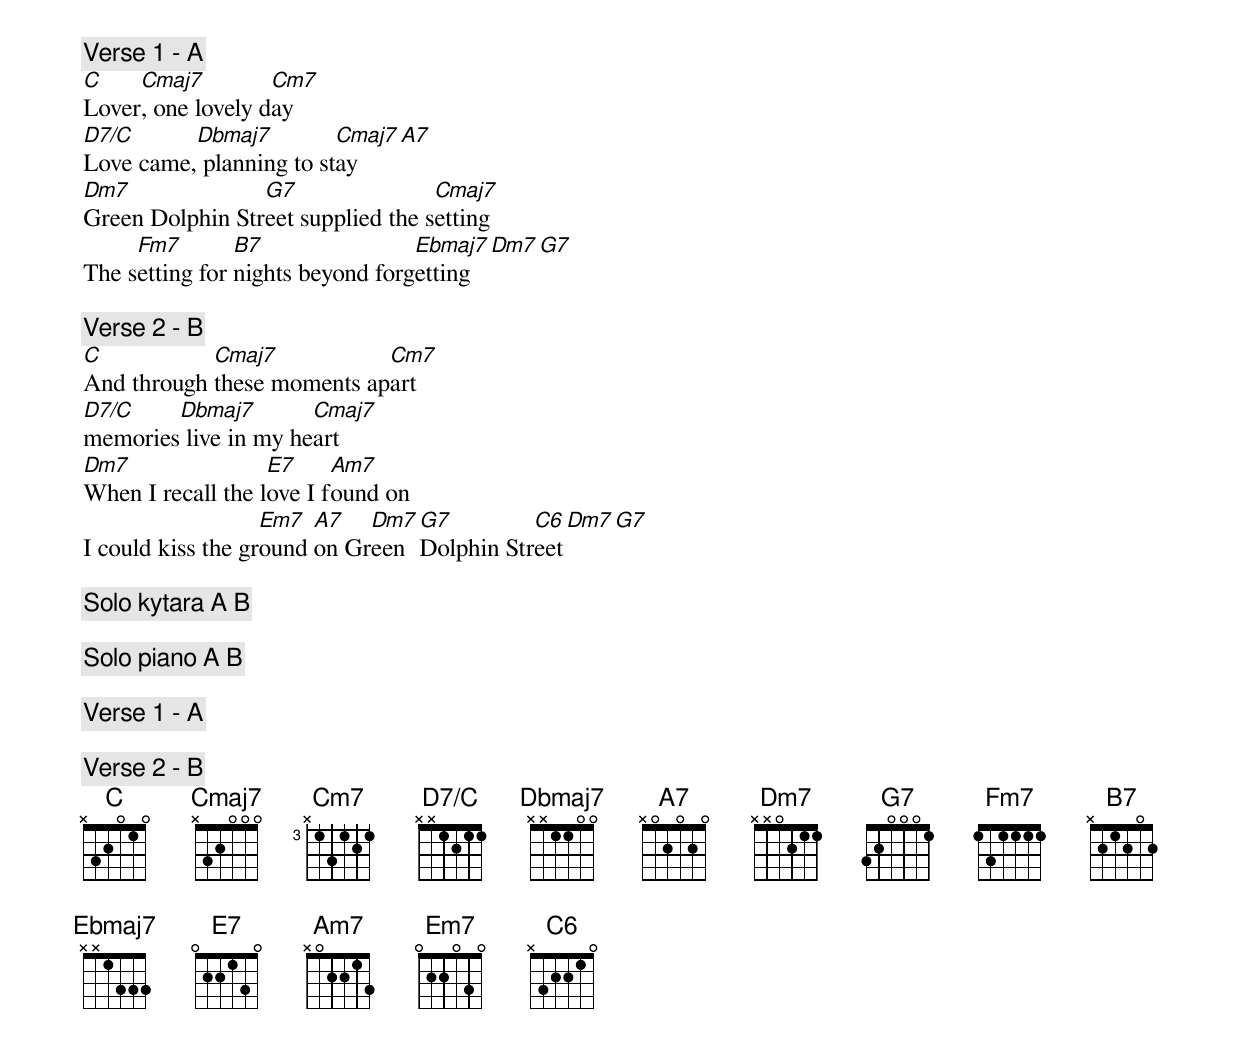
D7/C   = xx1211
Dbmaj7 = xx1100

[Verse 1 - A]
C    Cmaj7         Cm7
Lover, one lovely day
D7/C      Dbmaj7         Cmaj7 A7
Love came, planning to stay
Dm7              G7                Cmaj7
Green Dolphin Street supplied the setting
     Fm7        B7                Ebmaj7  Dm7 G7
The setting for nights beyond forgetting

[Verse 2 - B]
C           Cmaj7           Cm7
And through these moments apart
D7/C    Dbmaj7        Cmaj7
memories live in my heart
Dm7                E7     Am7
When I recall the love I found on
                   Em7  A7   Dm7 G7         C6   Dm7 G7
I could kiss the ground on Green Dolphin Street

[Solo kytara A B]

[Solo piano A B]

[Verse 1 - A]

[Verse 2 - B]
